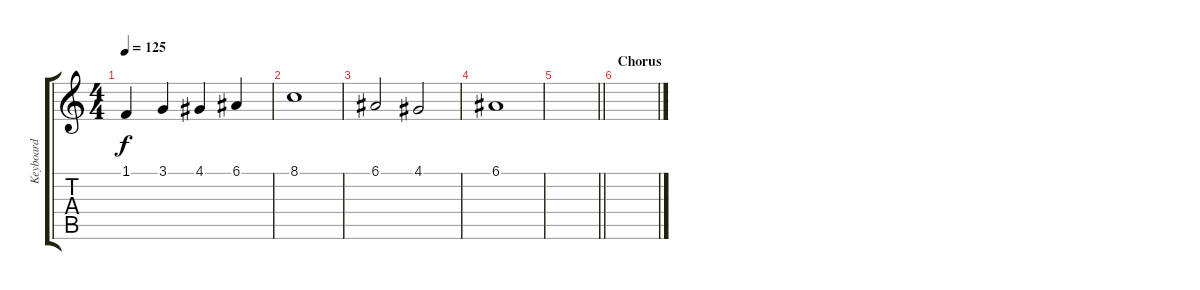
\track ("Keyboard" "Keyboard") {instrument synthbrass1}
\staff {score tabs}
\tuning (E4 B3 G3 D3 A2 E2) {hide}
\ts (4 4)
\tempo 125
\clef g2
\ks c
1.1.4{dy f volume 14 instrument musicbox} 3.1.4 4.1.4 6.1.4 |
8.1.1 |
6.1.2 4.1.2 |
6.1.1 |
\barLineRight lightlight
|
\section ("" "Chorus")
